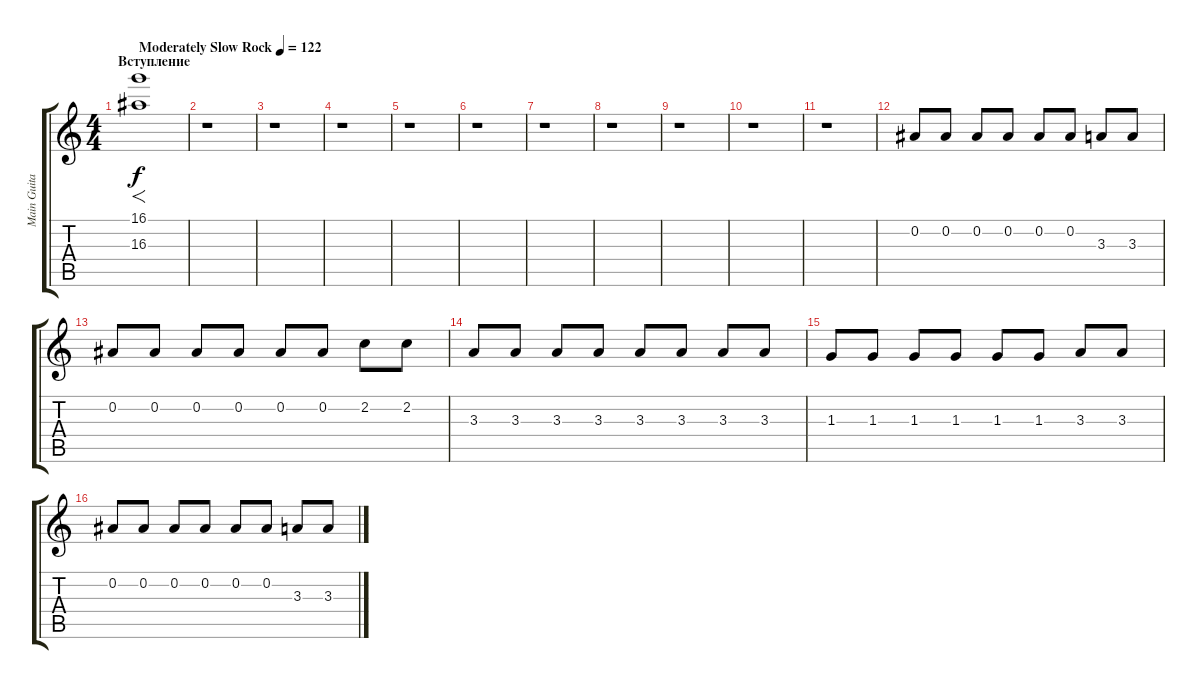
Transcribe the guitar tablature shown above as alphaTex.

\track ("Main Guitar (Brad Delson)" "Main Guita") {instrument overdrivenguitar}
\staff {score tabs}
\tuning (Eb4 Bb3 Gb3 Db3 Ab2 Db2) {hide}
\ts (4 4)
\section ("" "Вступление")
\tempo (122 "Moderately Slow Rock")
\clef g2
\ks c
(16.1 16.3).1{f dy f instrument overdrivenguitar} |
r.1 |
r.1 |
r.1 |
r.1 |
r.1 |
r.1 |
r.1 |
r.1 |
r.1 |
r.1 |
0.2.8 0.2.8 0.2.8 0.2.8 0.2.8 0.2.8 3.3.8 3.3.8 |
0.2.8 0.2.8 0.2.8 0.2.8 0.2.8 0.2.8 2.2.8 2.2.8 |
3.3.8 3.3.8 3.3.8 3.3.8 3.3.8 3.3.8 3.3.8 3.3.8 |
1.3.8 1.3.8 1.3.8 1.3.8 1.3.8 1.3.8 3.3.8 3.3.8 |
0.2.8 0.2.8 0.2.8 0.2.8 0.2.8 0.2.8 3.3.8 3.3.8
